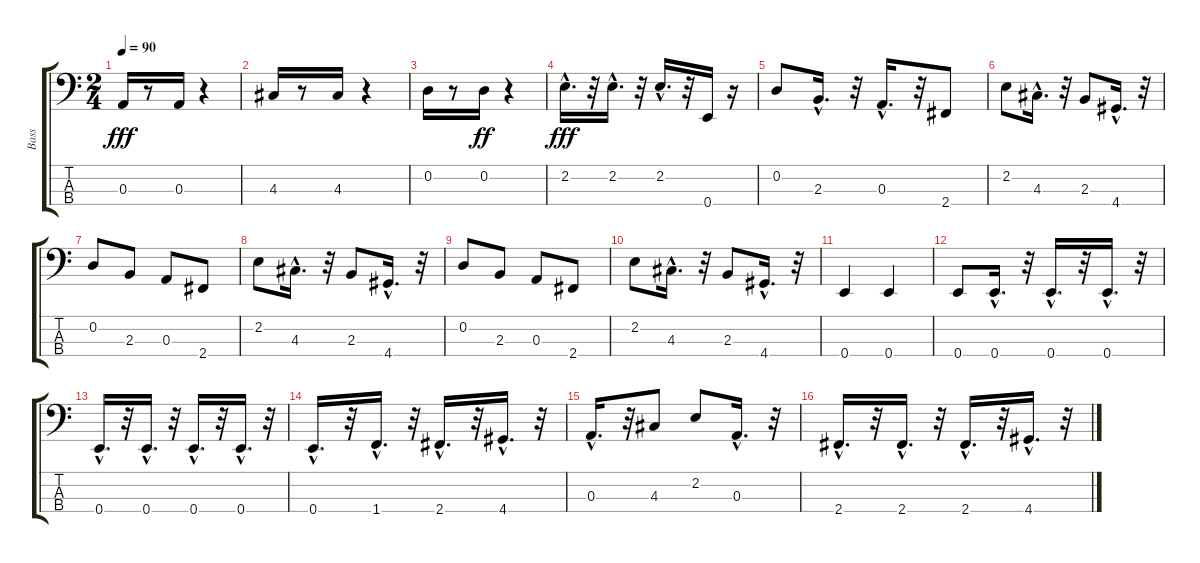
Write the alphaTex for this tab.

\track ("Bass    " "Bass    ") {instrument fretlessbass}
\staff {score tabs}
\tuning (G2 D2 A1 E1) {hide}
\ts (2 4)
\tempo 90
\clef f4
\ks c
0.3.16{dy fff} r.8 0.3.16 r.4 |
4.3.16 r.8 4.3.16 r.4 |
0.2.16 r.8 0.2.16{dy ff} r.4 |
2.2{hac}.16{d dy fff} r.32 2.2{hac}.16{d} r.32 2.2{hac}.16{d} r.32 0.4.16 r.16 |
0.2.8 2.3{hac}.16{d} r.32 0.3{hac}.16{d} r.32 2.4.8 |
2.2.8 4.3{hac}.16{d} r.32 2.3.8 4.4{hac}.16{d} r.32 |
0.2.8 2.3.8 0.3.8 2.4.8 |
2.2.8 4.3{hac}.16{d} r.32 2.3.8 4.4{hac}.16{d} r.32 |
0.2.8 2.3.8 0.3.8 2.4.8 |
2.2.8 4.3{hac}.16{d} r.32 2.3.8 4.4{hac}.16{d} r.32 |
0.4.4 0.4.4 |
0.4.8 0.4{hac}.16{d} r.32 0.4{hac}.16{d} r.32 0.4{hac}.16{d} r.32 |
0.4{hac}.16{d} r.32 0.4{hac}.16{d} r.32 0.4{hac}.16{d} r.32 0.4{hac}.16{d} r.32 |
0.4{hac}.16{d} r.32 1.4{hac}.16{d} r.32 2.4{hac}.16{d} r.32 4.4{hac}.16{d} r.32 |
0.3{hac}.16{d} r.32 4.3.8 2.2.8 0.3{hac}.16{d} r.32 |
2.4{hac}.16{d} r.32 2.4{hac}.16{d} r.32 2.4{hac}.16{d} r.32 4.4{hac}.16{d} r.32
